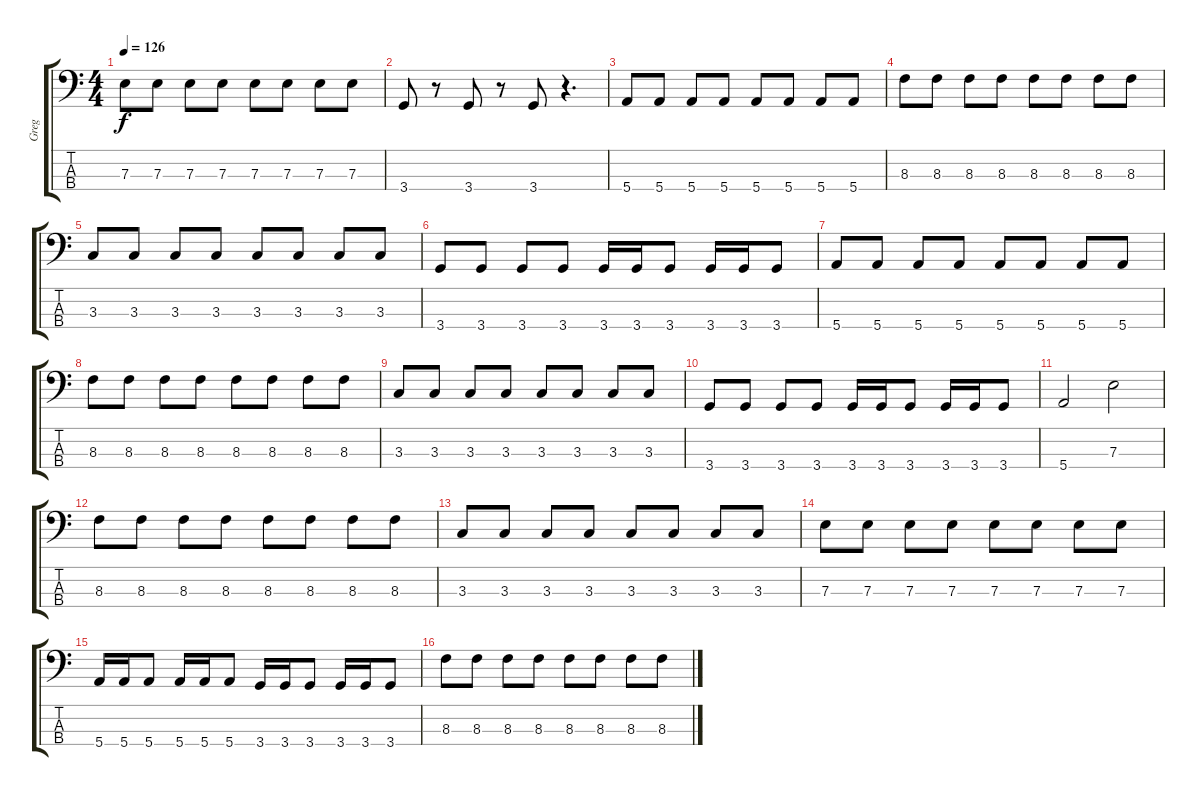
\track ("Greg" "Greg") {instrument electricbassfinger}
\staff {score tabs}
\tuning (G2 D2 A1 E1) {hide}
\ts (4 4)
\tempo 126
\clef f4
\ks c
7.3.8{dy f} 7.3.8 7.3.8 7.3.8 7.3.8 7.3.8 7.3.8 7.3.8 |
3.4.8 r.8 3.4.8 r.8 3.4.8 r.4{d} |
5.4.8 5.4.8 5.4.8 5.4.8 5.4.8 5.4.8 5.4.8 5.4.8 |
8.3.8 8.3.8 8.3.8 8.3.8 8.3.8 8.3.8 8.3.8 8.3.8 |
3.3.8 3.3.8 3.3.8 3.3.8 3.3.8 3.3.8 3.3.8 3.3.8 |
3.4.8 3.4.8 3.4.8 3.4.8 3.4.16 3.4.16 3.4.8 3.4.16 3.4.16 3.4.8 |
5.4.8 5.4.8 5.4.8 5.4.8 5.4.8 5.4.8 5.4.8 5.4.8 |
8.3.8 8.3.8 8.3.8 8.3.8 8.3.8 8.3.8 8.3.8 8.3.8 |
3.3.8 3.3.8 3.3.8 3.3.8 3.3.8 3.3.8 3.3.8 3.3.8 |
3.4.8 3.4.8 3.4.8 3.4.8 3.4.16 3.4.16 3.4.8 3.4.16 3.4.16 3.4.8 |
5.4.2 7.3.2 |
8.3.8 8.3.8 8.3.8 8.3.8 8.3.8 8.3.8 8.3.8 8.3.8 |
3.3.8 3.3.8 3.3.8 3.3.8 3.3.8 3.3.8 3.3.8 3.3.8 |
7.3.8 7.3.8 7.3.8 7.3.8 7.3.8 7.3.8 7.3.8 7.3.8 |
5.4.16 5.4.16 5.4.8 5.4.16 5.4.16 5.4.8 3.4.16 3.4.16 3.4.8 3.4.16 3.4.16 3.4.8 |
8.3.8 8.3.8 8.3.8 8.3.8 8.3.8 8.3.8 8.3.8 8.3.8
